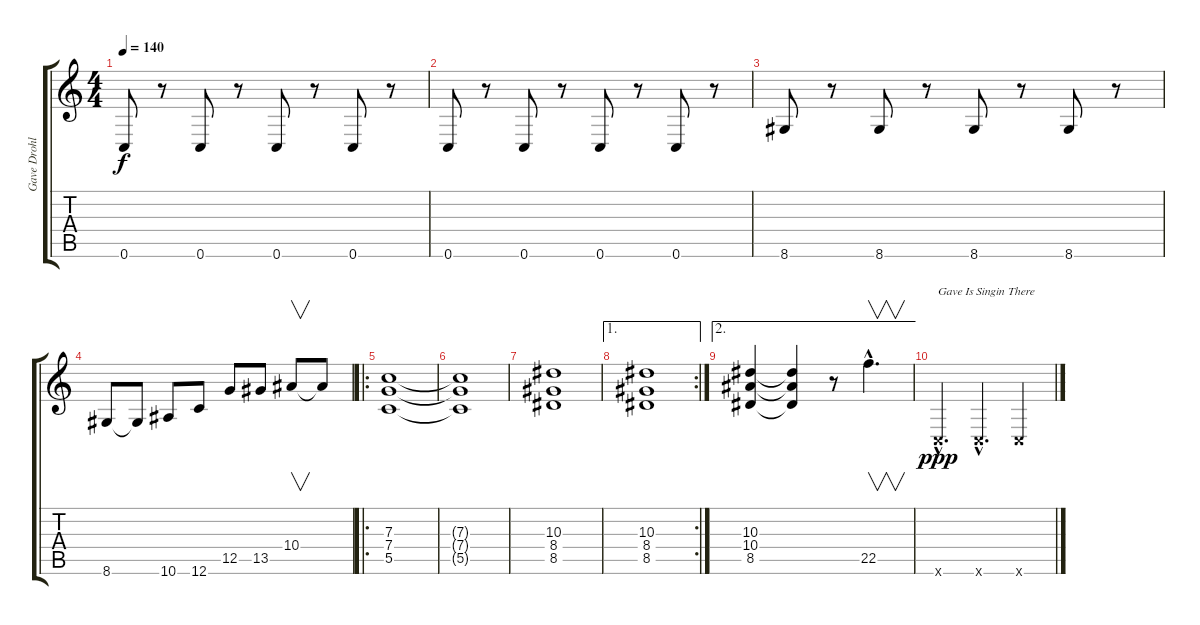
\track ("Gave Drohl" "Gave Drohl") {instrument distortionguitar}
\staff {score tabs}
\tuning (D4 A3 F3 C3 G2 C2) {hide}
\ts (4 4)
\tempo 140
\clef g2
\ks c
0.6.8{dy f} r.8 0.6.8 r.8 0.6.8 r.8 0.6.8 r.8 |
0.6.8 r.8 0.6.8 r.8 0.6.8 r.8 0.6.8 r.8 |
8.6.8 r.8 8.6.8 r.8 8.6.8 r.8 8.6.8 r.8 |
8.6.8 8.6{t}.8 10.6.8 12.6.8 12.5.8 13.5.8 10.4.8{v} 10.4{t}.8 |
\ro
(7.3 7.4 5.5).1{instrument distortionguitar} |
(7.3{t} 7.4{t} 5.5{t}).1 |
(10.3 8.4 8.5).1 |
\ae 1
\rc 2
(10.3 8.4 8.5).1 |
\ae 2
(10.3 10.4 8.5).4 (10.3{t} 10.4{t} 8.5{t}).4 r.8 22.5{hac}.4{v d instrument guitarharmonics} |
0.6{hac x}.4{d txt "Gave Is Singin There" dy ppp} 0.6{hac x}.4{d} 0.6{x}.4
